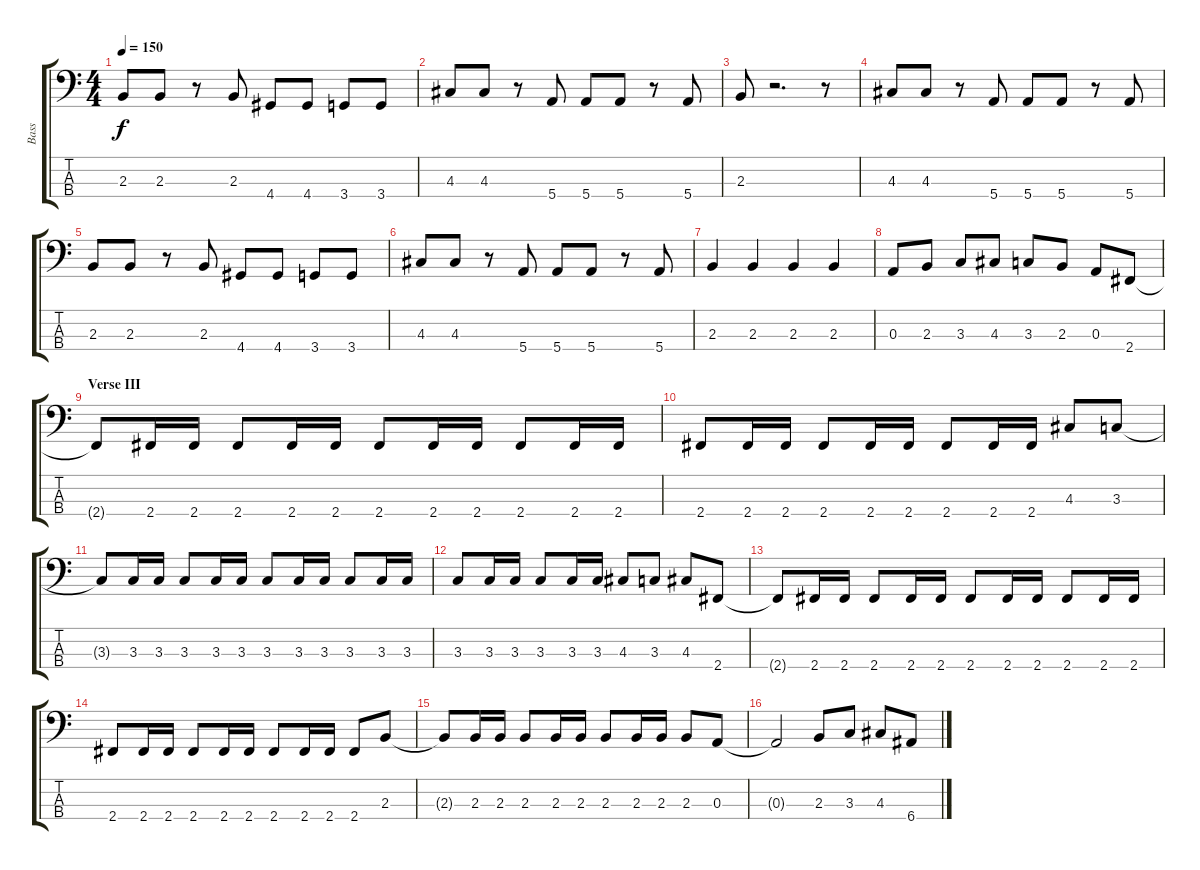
\track ("Bass" "Bass") {instrument electricbassfinger}
\staff {score tabs}
\tuning (G2 D2 A1 E1) {hide}
\ts (4 4)
\tempo 150
\clef f4
\ks c
2.3.8{dy f} 2.3.8 r.8 2.3.8 4.4.8 4.4.8 3.4.8 3.4.8 |
4.3.8 4.3.8 r.8 5.4.8 5.4.8 5.4.8 r.8 5.4.8 |
2.3.8 r.2{d} r.8 |
4.3.8 4.3.8 r.8 5.4.8 5.4.8 5.4.8 r.8 5.4.8 |
2.3.8 2.3.8 r.8 2.3.8 4.4.8 4.4.8 3.4.8 3.4.8 |
4.3.8 4.3.8 r.8 5.4.8 5.4.8 5.4.8 r.8 5.4.8 |
2.3.4 2.3.4 2.3.4 2.3.4 |
0.3.8 2.3.8 3.3.8 4.3.8 3.3.8 2.3.8 0.3.8 2.4.8 |
\section ("" "Verse III")
2.4{t}.8 2.4.16 2.4.16 2.4.8 2.4.16 2.4.16 2.4.8 2.4.16 2.4.16 2.4.8 2.4.16 2.4.16 |
2.4.8 2.4.16 2.4.16 2.4.8 2.4.16 2.4.16 2.4.8 2.4.16 2.4.16 4.3.8 3.3.8 |
3.3{t}.8 3.3.16 3.3.16 3.3.8 3.3.16 3.3.16 3.3.8 3.3.16 3.3.16 3.3.8 3.3.16 3.3.16 |
3.3.8 3.3.16 3.3.16 3.3.8 3.3.16 3.3.16 4.3.8 3.3.8 4.3.8 2.4.8 |
2.4{t}.8 2.4.16 2.4.16 2.4.8 2.4.16 2.4.16 2.4.8 2.4.16 2.4.16 2.4.8 2.4.16 2.4.16 |
2.4.8 2.4.16 2.4.16 2.4.8 2.4.16 2.4.16 2.4.8 2.4.16 2.4.16 2.4.8 2.3.8 |
2.3{t}.8 2.3.16 2.3.16 2.3.8 2.3.16 2.3.16 2.3.8 2.3.16 2.3.16 2.3.8 0.3.8 |
0.3{t}.2 2.3.8 3.3.8 4.3.8 6.4.8
